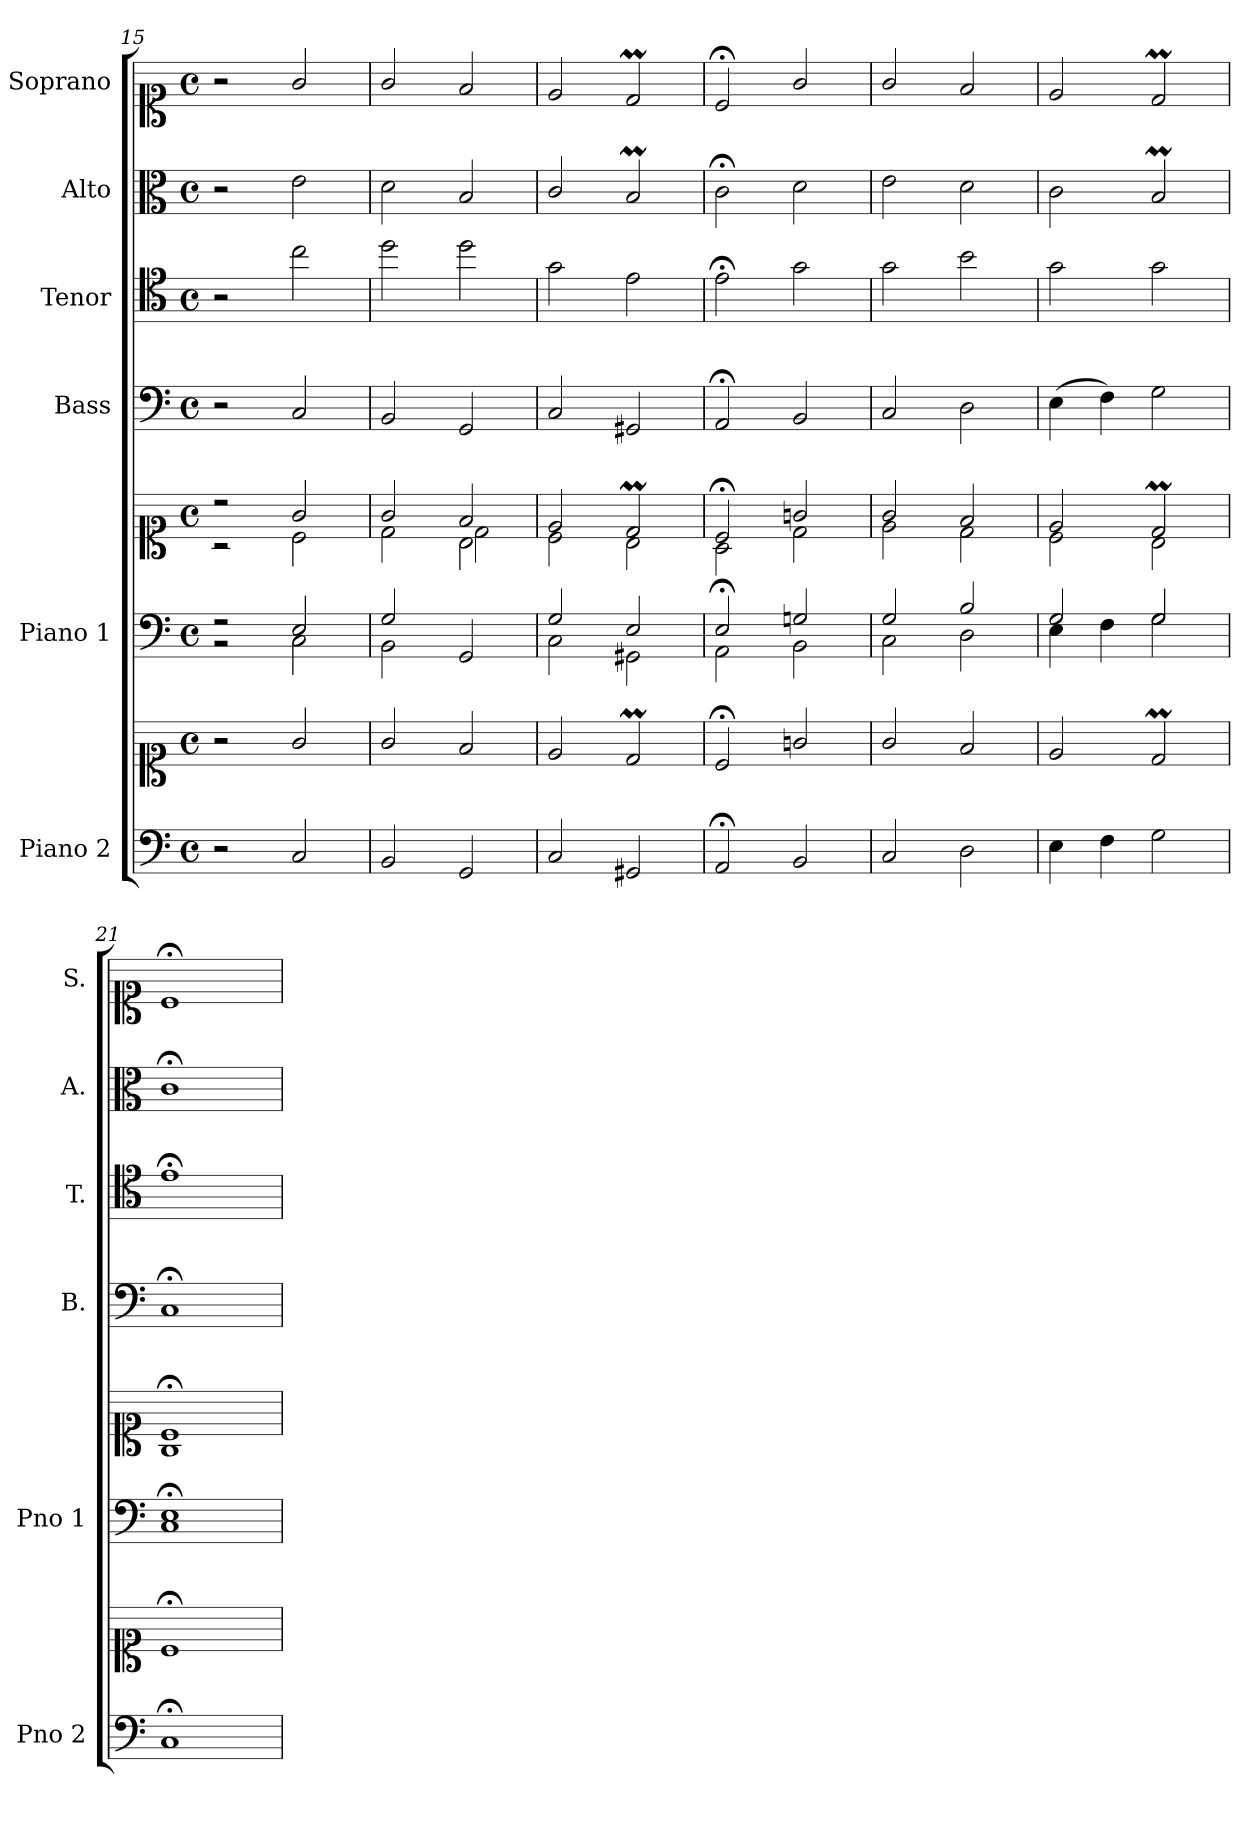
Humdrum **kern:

**kern	**kern	**kern	**kern	**kern	**kern	**kern	**kern
*part6	*part6	*part5	*part5	*part4	*part3	*part2	*part1
*staff8	*staff7	*staff6	*staff5	*staff4	*staff3	*staff2	*staff1
*I"Piano 2	*	*I"Piano 1	*	*I"Bass	*I"Tenor	*I"Alto	*I"Soprano
*I'Pno 2	*	*I'Pno 1	*	*I'B.	*I'T.	*I'A.	*I'S.
*clefF4	*clefC1	*clefF4	*clefC1	*clefF4	*clefC4	*clefC3	*clefC1
*	*	*	*	*	*ITrd7c12	*	*
*k[]	*k[]	*k[]	*k[]	*k[]	*k[]	*k[]	*k[]
*M4/4	*M4/4	*M4/4	*M4/4	*M4/4	*M4/4	*M4/4	*M4/4
*met(c)	*met(c)	*met(c)	*met(c)	*met(c)	*met(c)	*met(c)	*met(c)
=15	=15	=15	=15	=15	=15	=15	=15
*	*	*^	*^	*	*	*	*
2r	2r	2r	2r	2r	2r	2r	2r	2r	2r
2C/	2g/	2E/	2C\	2g/	2c\	2C/	2c\	2e\	2g/
=16	=16	=16	=16	=16	=16	=16	=16	=16	=16
*	*	*	*	*	*^	*	*	*	*
2BB/	2g/	2G/	2BB\	2g/	2ryy	2d\	2BB/	2d\	2d\	2g/
2GG/	2f/	2ryy	2GG/	2f/	2B\	2d\	2GG/	2d\	2B/	2f/
*	*	*	*	*	*v	*v	*	*	*	*
!!LO:PB:g=z
=17	=17	=17	=17	=17	=17	=17	=17	=17	=17
2C/	2e/	2G/	2C\	2e/	2c\	2C/	2G\	2c/	2e/
2GG#X/	2dM/	2E/	2GG#X\	2dM/	2B\	2GG#X/	2E\	2Bm/	2dM/
=18	=18	=18	=18	=18	=18	=18	=18	=18	=18
2AA;/	2c;</	2E;/	2AA\	2c;</	2A\	2AA;</	2E;<\	2c;<\	2c;</
2BB/	2gn/	2Gn/	2BB\	2gn/	2d\	2BB/	2G\	2d\	2g/
=19	=19	=19	=19	=19	=19	=19	=19	=19	=19
2C/	2g/	2G/	2C\	2g/	2e\	2C/	2G\	2e\	2g/
2D\	2f/	2B/	2D\	2f/	2d\	2D\	2B\	2d\	2f/
=20	=20	=20	=20	=20	=20	=20	=20	=20	=20
4E\	2e/	2G/	4E\	2e/	2c\	(4E\	2G\	2c\	2e/
4F\	.	.	4F\	.	.	4F\)	.	.	.
2G\	2dM/	2G/	2G\	2dM/	2B\	2G\	2G\	2Bm/	2dM/
=21	=21	=21	=21	=21	=21	=21	=21	=21	=21
1C;/	1c;</	1E;/	1C\	1c;</	1G\	1C;</	1E;<\	1c;<\	1c;</
*	*	*v	*v	*	*	*	*	*	*
*	*	*	*v	*v	*	*	*	*
=	=	=	=	=	=	=	=
*-	*-	*-	*-	*-	*-	*-	*-
